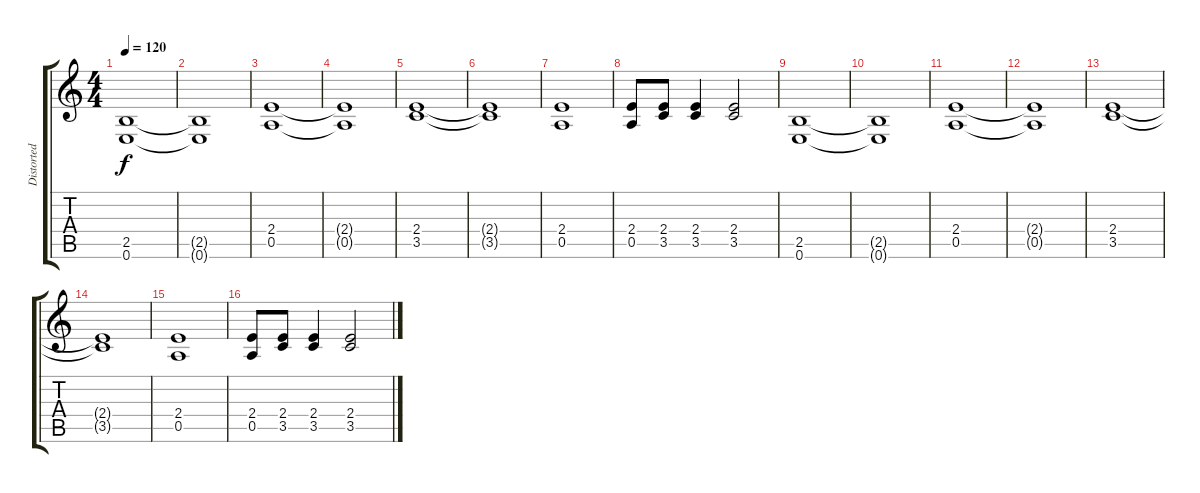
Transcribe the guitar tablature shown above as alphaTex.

\track ("Distorted Rhythm" "Distorted ") {instrument distortionguitar}
\staff {score tabs}
\tuning (E4 B3 G3 D3 A2 E2) {hide}
\ts (4 4)
\tempo 120
\clef g2
\ks c
(2.5 0.6).1{dy f} |
(2.5{t} 0.6{t}).1 |
(2.4 0.5).1 |
(2.4{t} 0.5{t}).1 |
(2.4 3.5).1 |
(2.4{t} 3.5{t}).1 |
(2.4 0.5).1 |
(2.4 0.5).8 (2.4 3.5).8 (2.4 3.5).4 (2.4 3.5).2 |
(2.5 0.6).1 |
(2.5{t} 0.6{t}).1 |
(2.4 0.5).1 |
(2.4{t} 0.5{t}).1 |
(2.4 3.5).1 |
(2.4{t} 3.5{t}).1 |
(2.4 0.5).1 |
(2.4 0.5).8 (2.4 3.5).8 (2.4 3.5).4 (2.4 3.5).2
